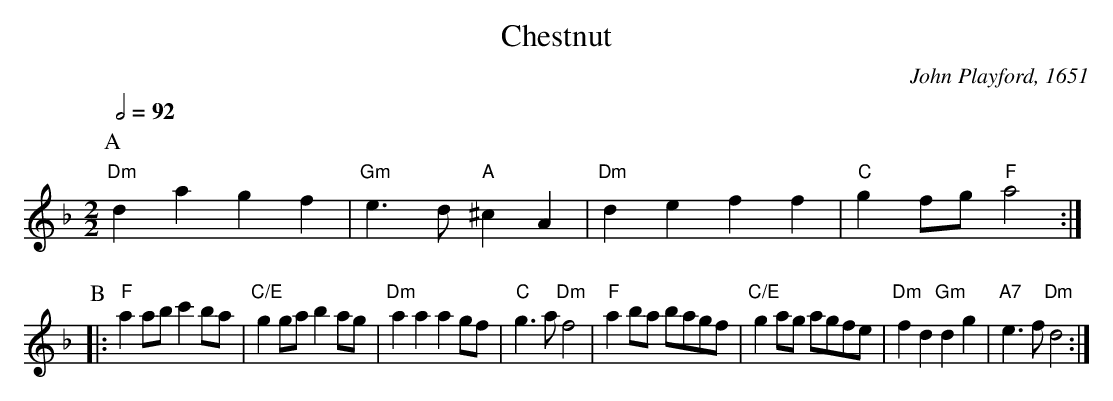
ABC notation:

X:1
T:Chestnut
C:John Playford, 1651
M:2/2
L:1/8
Q:1/2=92
K:Dm
P:A
"Dm"d2a2 g2f2 | "Gm"e3d "A"^c2A2 | "Dm"d2e2 f2f2 | "C"g2fg "F"a4 :|
P:B
|: "F"a2ab c'2ba | "C/E"g2ga b2ag | "Dm"a2a2 a2gf | "C"g3a "Dm"f4 |\
"F"a2ba bagf | "C/E"g2ag agfe | "Dm"f2d2 "Gm"d2g2 | "A7"e3f "Dm"d4 :|
